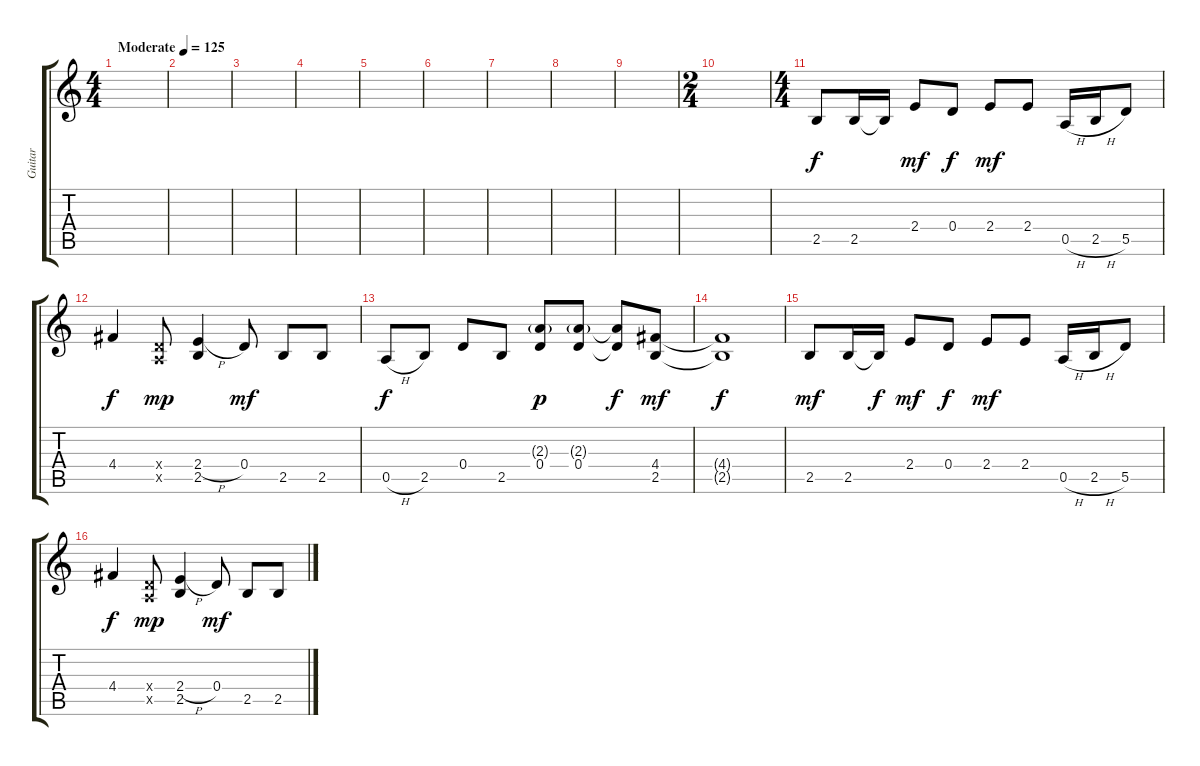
\track ("Guitar " "Guitar ") {instrument distortionguitar}
\staff {score tabs}
\tuning (E4 B3 G3 D3 A2 E2) {hide}
\ts (4 4)
\tempo (125 "Moderate")
\clef g2
\ks c
|
|
|
|
|
|
|
|
|
\ts (2 4)
|
\ts (4 4)
2.5.8 2.5.16 2.5{t}.16{dy f} 2.4.8{dy mf} 0.4.8{dy f} 2.4.8{dy mf} 2.4.8 0.5{h}.16 2.5{h}.16 5.5.8 |
4.4.4{dy f} (0.4{x} 0.5{x}).8{dy mp} (2.4{h} 2.5).4 0.4.8{dy mf} 2.5.8 2.5.8 |
0.5{h}.8{dy f} 2.5.8 0.4.8 2.5.8 (2.3{g} 0.4).8{dy p} (2.3{g} 0.4).8 (2.3{t} 0.4{t}).8{dy f} (4.4 2.5).8{dy mf} |
(4.4{t} 2.5{t}).1{dy f} |
2.5.8{dy mf} 2.5.16 2.5{t}.16{dy f} 2.4.8{dy mf} 0.4.8{dy f} 2.4.8{dy mf} 2.4.8 0.5{h}.16 2.5{h}.16 5.5.8 |
4.4.4{dy f} (0.4{x} 0.5{x}).8{dy mp} (2.4{h} 2.5).4 0.4.8{dy mf} 2.5.8 2.5.8
